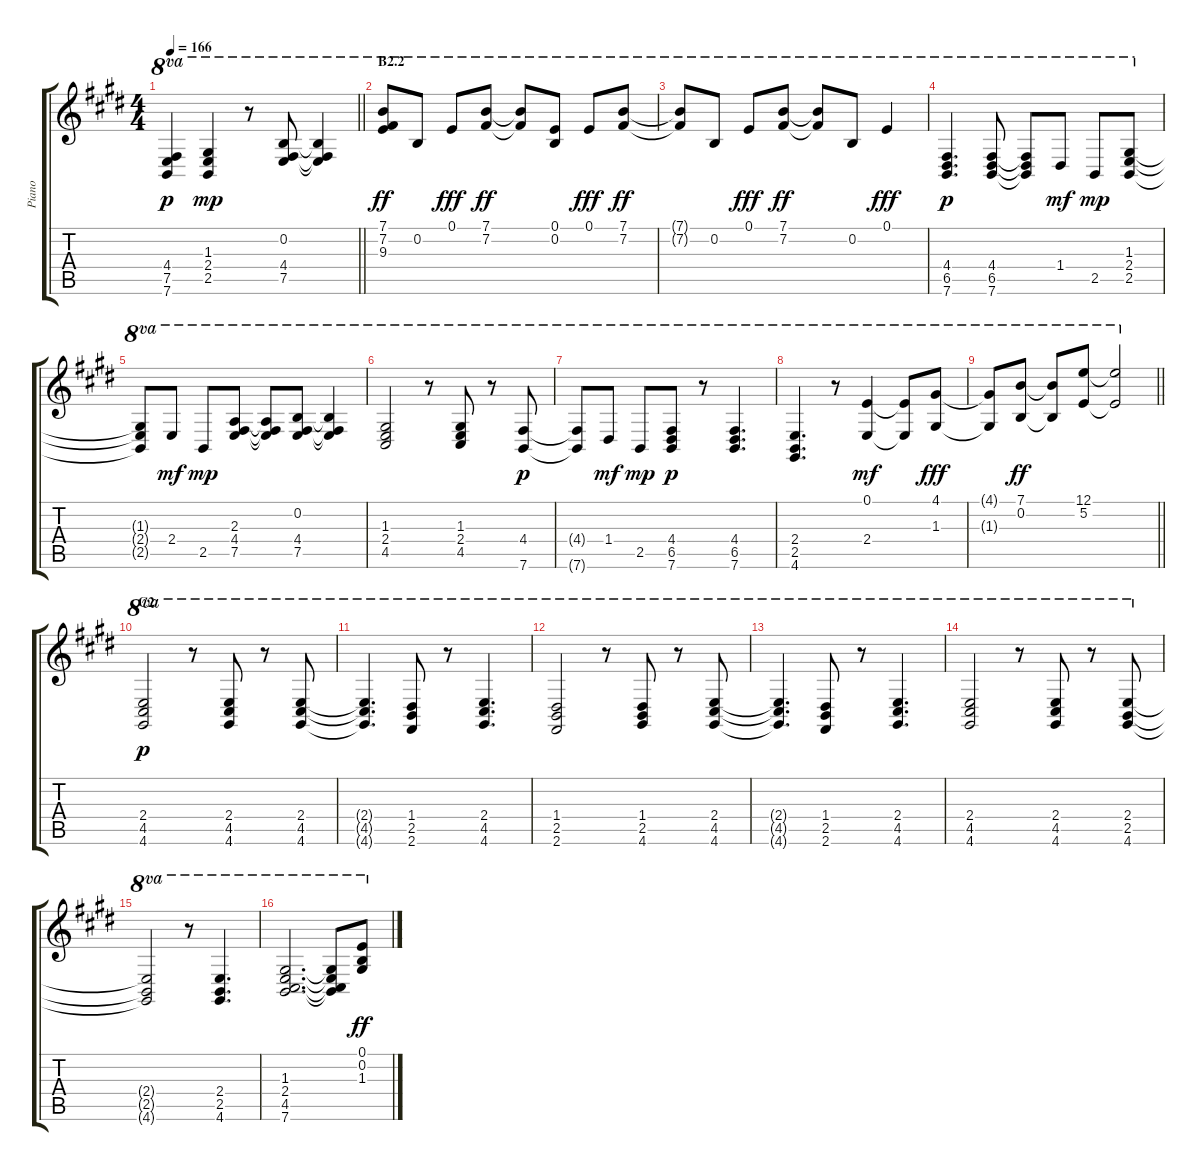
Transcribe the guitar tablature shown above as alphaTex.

\track ("Piano" "Piano") {instrument brightacousticpiano}
\staff {score tabs}
\tuning (E5 B4 G4 D4 A3 E3) {hide}
\ts (4 4)
\tempo 166
\clef g2
\barLineRight lightlight
\ks e
(4.4{t} 7.5{t} 7.6{t}).4{ot 8va dy p} (1.3 2.4 2.5).4{ot 8va dy mp} r.8{ot 8va} (0.2 4.4 7.5).8{ot 8va} (0.2{t} 4.4{t} 7.5{t}).4{ot 8va} |
\section ("" "B2.2")
(7.1 7.2 9.3).8{ot 8va dy ff} 0.2.8{ot 8va} 0.1.8{ot 8va dy fff} (7.1 7.2).8{ot 8va dy ff} (7.1{t} 7.2{t}).8{ot 8va} (0.1 0.2).8{ot 8va} 0.1.8{ot 8va dy fff} (7.1 7.2).8{ot 8va dy ff} |
(7.1{t} 7.2{t}).8{ot 8va} 0.2.8{ot 8va} 0.1.8{ot 8va dy fff} (7.1 7.2).8{ot 8va dy ff} (7.1{t} 7.2{t}).8{ot 8va} 0.2.8{ot 8va} 0.1.4{ot 8va dy fff} |
(4.4 6.5 7.6).4{d ot 8va dy p} (4.4 6.5 7.6).8{ot 8va} (4.4{t} 6.5{t} 7.6{t}).8{ot 8va} 1.4.8{ot 8va dy mf} 2.5.8{ot 8va dy mp} (1.3 2.4 2.5).8{ot 8va} |
(1.3{t} 2.4{t} 2.5{t}).8{ot 8va} 2.4.8{ot 8va dy mf} 2.5.8{ot 8va dy mp} (2.3 4.4 7.5).8{ot 8va} (2.3{t} 4.4{t} 7.5{t}).8{ot 8va} (0.2 4.4 7.5).8{ot 8va} (0.2{t} 4.4{t} 7.5{t}).4{ot 8va} |
(1.3 2.4 4.5).2{ot 8va} r.8{ot 8va} (1.3 2.4 4.5).8{ot 8va} r.8{ot 8va} (4.4 7.6).8{ot 8va dy p} |
(4.4{t} 7.6{t}).8{ot 8va} 1.4.8{ot 8va dy mf} 2.5.8{ot 8va dy mp} (4.4 6.5 7.6).8{ot 8va dy p} r.8{ot 8va} (4.4 6.5 7.6).4{d ot 8va} |
(2.4 2.5 4.6).4{d ot 8va} r.8{ot 8va} (0.1 2.4).4{ot 8va dy mf} (0.1{t} 2.4{t}).8{ot 8va} (4.1 1.3).8{ot 8va dy fff} |
\barLineRight lightlight
(4.1{t} 1.3{t}).8{ot 8va} (7.1 0.2).8{ot 8va dy ff} (7.1{t} 0.2{t}).8{ot 8va} (12.1 5.2).8{ot 8va} (12.1{t} 5.2{t}).2{ot 8va} |
\section ("" "C2")
(2.4 4.5 4.6).2{ot 8va dy p} r.8{ot 8va} (2.4 4.5 4.6).8{ot 8va} r.8{ot 8va} (2.4 4.5 4.6).8{ot 8va} |
(2.4{t} 4.5{t} 4.6{t}).4{d ot 8va} (1.4 2.5 2.6).8{ot 8va} r.8{ot 8va} (2.4 4.5 4.6).4{d ot 8va} |
(1.4 2.5 2.6).2{ot 8va} r.8{ot 8va} (1.4 2.5 4.6).8{ot 8va} r.8{ot 8va} (2.4 4.5 4.6).8{ot 8va} |
(2.4{t} 4.5{t} 4.6{t}).4{d ot 8va} (1.4 2.5 2.6).8{ot 8va} r.8{ot 8va} (2.4 4.5 4.6).4{d ot 8va} |
(2.4 4.5 4.6).2{ot 8va} r.8{ot 8va} (2.4 4.5 4.6).8{ot 8va} r.8{ot 8va} (2.4 2.5 4.6).8{ot 8va} |
(2.4{t} 2.5{t} 4.6{t}).2{ot 8va} r.8{ot 8va} (2.4 2.5 4.6).4{d ot 8va} |
(1.3 2.4 4.5 7.6).2{d ot 8va} (1.3{t} 2.4{t} 4.5{t} 7.6{t}).8{ot 8va} (0.1 0.2 1.3).8{ot 8va dy ff}
